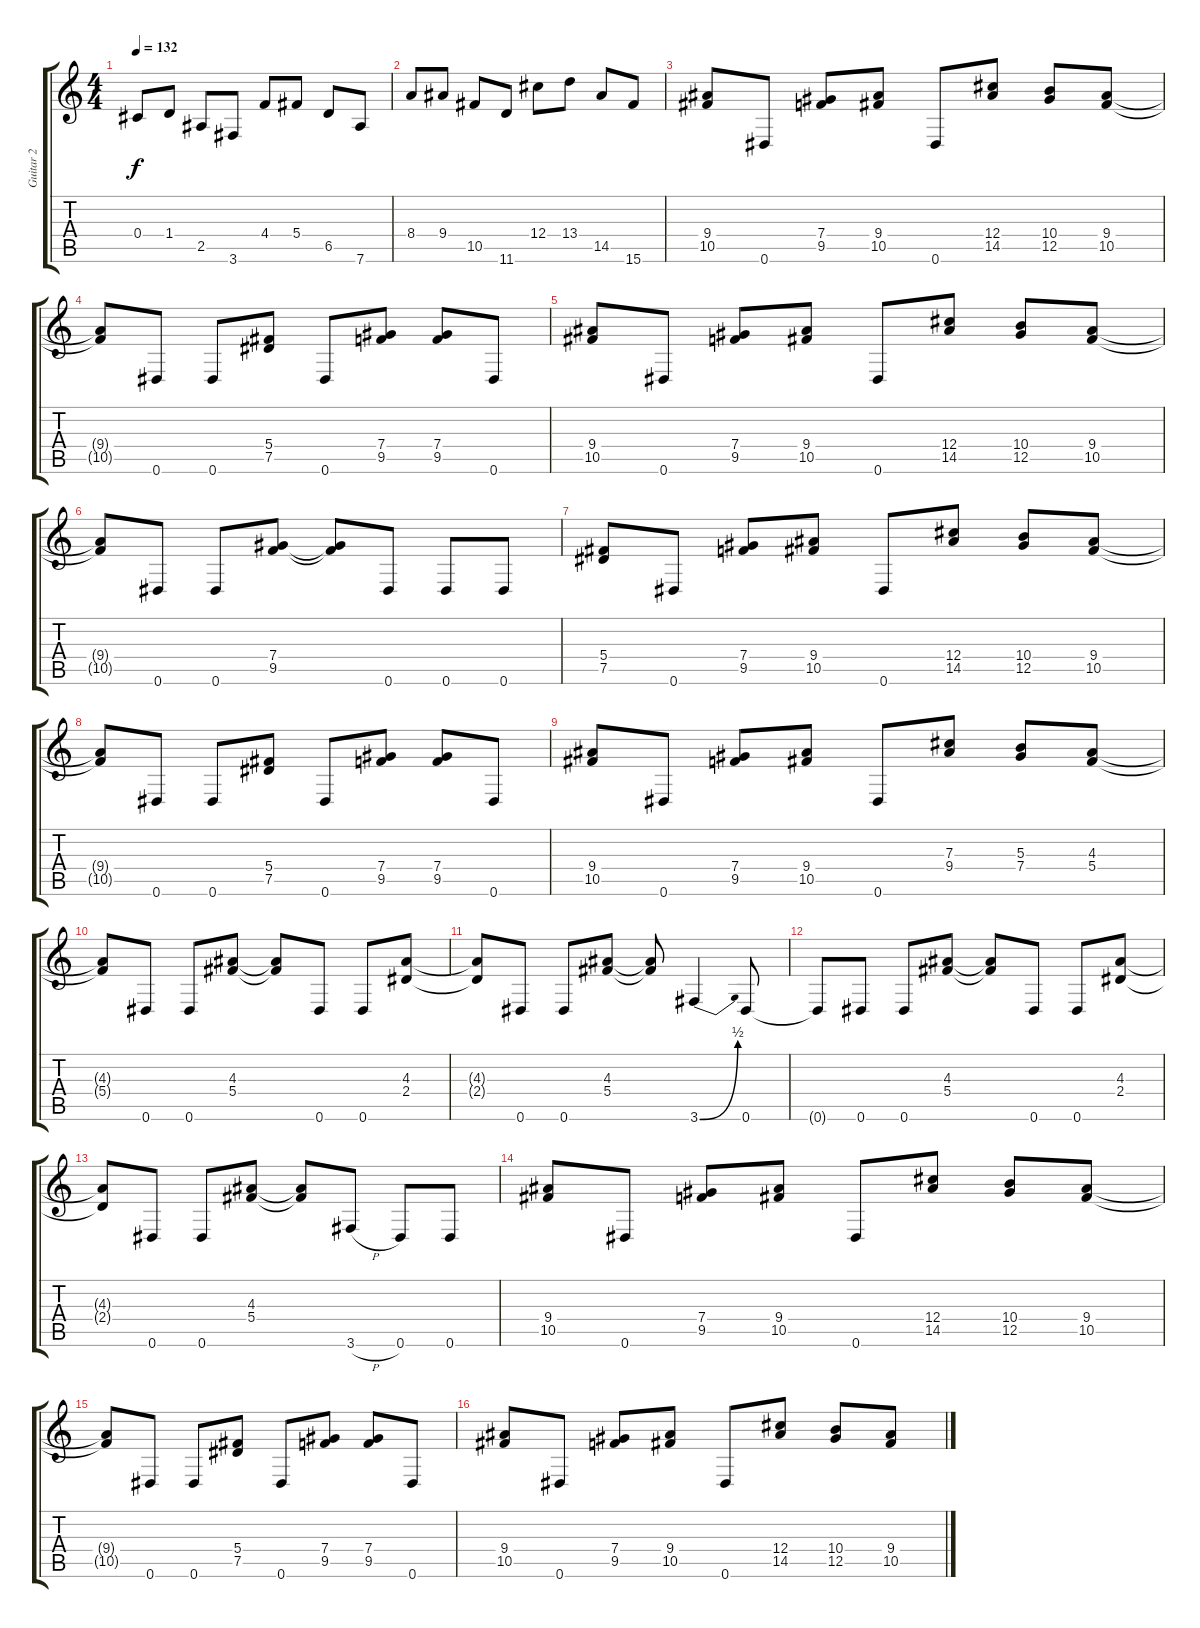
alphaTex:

\track ("Guitar 2  Marty Friedman" "Guitar 2  ") {instrument overdrivenguitar}
\staff {score tabs}
\tuning (Eb4 Bb3 Gb3 Db3 Ab2 Eb2) {hide}
\ts (4 4)
\tempo 132
\clef g2
\ks c
0.4.8{dy f} 1.4.8 2.5.8 3.6.8 4.4.8 5.4.8 6.5.8 7.6.8 |
8.4.8 9.4.8 10.5.8 11.6.8 12.4.8 13.4.8 14.5.8 15.6.8 |
(9.4 10.5).8 0.6.8 (7.4 9.5).8 (9.4 10.5).8 0.6.8 (12.4 14.5).8 (10.4 12.5).8 (9.4 10.5).8 |
(9.4{t} 10.5{t}).8 0.6.8 0.6.8 (5.4 7.5).8 0.6.8 (7.4 9.5).8 (7.4 9.5).8 0.6.8 |
(9.4 10.5).8 0.6.8 (7.4 9.5).8 (9.4 10.5).8 0.6.8 (12.4 14.5).8 (10.4 12.5).8 (9.4 10.5).8 |
(9.4{t} 10.5{t}).8 0.6.8 0.6.8 (7.4 9.5).8 (7.4{t} 9.5{t}).8 0.6.8 0.6.8 0.6.8 |
(5.4 7.5).8 0.6.8 (7.4 9.5).8 (9.4 10.5).8 0.6.8 (12.4 14.5).8 (10.4 12.5).8 (9.4 10.5).8 |
(9.4{t} 10.5{t}).8 0.6.8 0.6.8 (5.4 7.5).8 0.6.8 (7.4 9.5).8 (7.4 9.5).8 0.6.8 |
(9.4 10.5).8 0.6.8 (7.4 9.5).8 (9.4 10.5).8 0.6.8 (7.3 9.4).8 (5.3 7.4).8 (4.3 5.4).8 |
(4.3{t} 5.4{t}).8 0.6.8 0.6.8 (4.3 5.4).8 (4.3{t} 5.4{t}).8 0.6.8 0.6.8 (4.3 2.4).8 |
(4.3{t} 2.4{t}).8 0.6.8 0.6.8 (4.3 5.4).8 (4.3{t} 5.4{t}).8 3.6{be (bend 0 0 60 2)}.4 0.6.8 |
0.6{t}.8 0.6.8 0.6.8 (4.3 5.4).8 (4.3{t} 5.4{t}).8 0.6.8 0.6.8 (4.3 2.4).8 |
(4.3{t} 2.4{t}).8 0.6.8 0.6.8 (4.3 5.4).8 (4.3{t} 5.4{t}).8 3.6{h}.8 0.6.8 0.6.8 |
(9.4 10.5).8 0.6.8 (7.4 9.5).8 (9.4 10.5).8 0.6.8 (12.4 14.5).8 (10.4 12.5).8 (9.4 10.5).8 |
(9.4{t} 10.5{t}).8 0.6.8 0.6.8 (5.4 7.5).8 0.6.8 (7.4 9.5).8 (7.4 9.5).8 0.6.8 |
(9.4 10.5).8 0.6.8 (7.4 9.5).8 (9.4 10.5).8 0.6.8 (12.4 14.5).8 (10.4 12.5).8 (9.4 10.5).8
